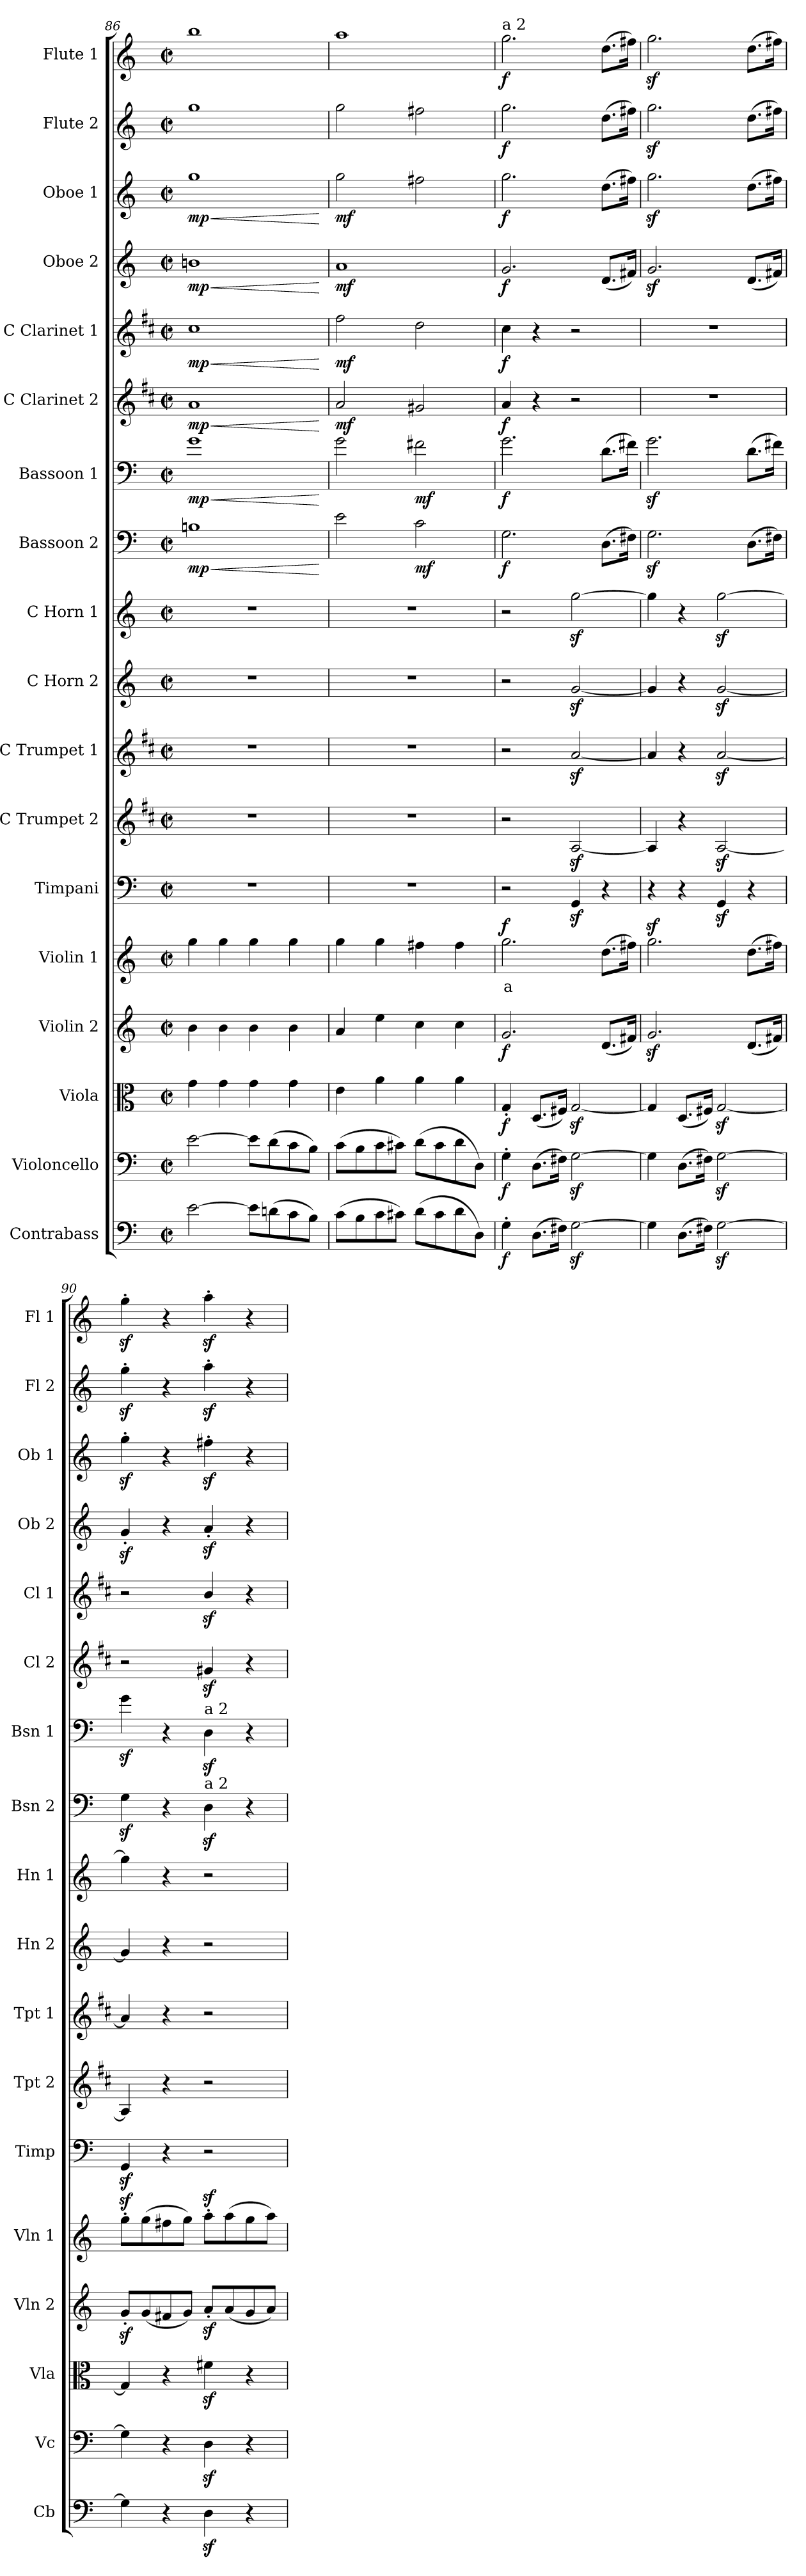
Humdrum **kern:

**kern	**dynam	**kern	**dynam	**kern	**dynam	**kern	**dynam	**kern	**text	**dynam	**kern	**kern	**kern	**kern	**kern	**kern	**dynam	**kern	**dynam	**kern	**dynam	**kern	**dynam	**kern	**dynam	**kern	**dynam	**kern	**dynam	**kern	**dynam
*part18	*part18	*part17	*part17	*part16	*part16	*part15	*part15	*part14	*part14	*part14	*part13	*part12	*part11	*part10	*part9	*part8	*part8	*part7	*part7	*part6	*part6	*part5	*part5	*part4	*part4	*part3	*part3	*part2	*part2	*part1	*part1
*staff18	*staff18	*staff17	*staff17	*staff16	*staff16	*staff15	*staff15	*staff14	*staff14	*staff14	*staff13	*staff12	*staff11	*staff10	*staff9	*staff8	*staff8	*staff7	*staff7	*staff6	*staff6	*staff5	*staff5	*staff4	*staff4	*staff3	*staff3	*staff2	*staff2	*staff1	*staff1
*I"Contrabass	*	*I"Violoncello	*	*I"Viola	*	*I"Violin 2	*	*I"Violin 1	*	*	*I"Timpani	*I"C Trumpet 2	*I"C Trumpet 1	*I"C Horn 2	*I"C Horn 1	*I"Bassoon 2	*	*I"Bassoon 1	*	*I"C Clarinet 2	*	*I"C Clarinet 1	*	*I"Oboe 2	*	*I"Oboe 1	*	*I"Flute 2	*	*I"Flute 1	*
*I'Cb	*	*I'Vc	*	*I'Vla	*	*I'Vln 2	*	*I'Vln 1	*	*	*I'Timp	*I'Tpt 2	*I'Tpt 1	*I'Hn 2	*I'Hn 1	*I'Bsn 2	*	*I'Bsn 1	*	*I'Cl 2	*	*I'Cl 1	*	*I'Ob 2	*	*I'Ob 1	*	*I'Fl 2	*	*I'Fl 1	*
*clefF4	*	*clefF4	*	*clefC3	*	*clefG2	*	*clefG2	*	*	*clefF4	*clefG2	*clefG2	*clefG2	*clefG2	*clefF4	*	*clefF4	*	*clefG2	*	*clefG2	*	*clefG2	*	*clefG2	*	*clefG2	*	*clefG2	*
*ITrd7c12	*	*	*	*	*	*	*	*	*	*	*	*ITrd1c2	*ITrd1c2	*ITrd7c12	*ITrd7c12	*	*	*	*	*ITrd1c2	*	*ITrd1c2	*	*	*	*	*	*	*	*	*
*k[]	*	*k[]	*	*k[]	*	*k[]	*	*k[]	*	*	*k[]	*k[]	*k[]	*k[]	*k[]	*k[]	*	*k[]	*	*k[]	*	*k[]	*	*k[]	*	*k[]	*	*k[]	*	*k[]	*
*M2/2	*	*M2/2	*	*M2/2	*	*M2/2	*	*M2/2	*	*	*M2/2	*M2/2	*M2/2	*M2/2	*M2/2	*M2/2	*	*M2/2	*	*M2/2	*	*M2/2	*	*M2/2	*	*M2/2	*	*M2/2	*	*M2/2	*
*met(c|)	*	*met(c|)	*	*met(c|)	*	*met(c|)	*	*met(c|)	*	*	*met(c|)	*met(c|)	*met(c|)	*met(c|)	*met(c|)	*met(c|)	*	*met(c|)	*	*met(c|)	*	*met(c|)	*	*met(c|)	*	*met(c|)	*	*met(c|)	*	*met(c|)	*
=86	=86	=86	=86	=86	=86	=86	=86	=86	=86	=86	=86	=86	=86	=86	=86	=86	=86	=86	=86	=86	=86	=86	=86	=86	=86	=86	=86	=86	=86	=86	=86
!	!	!	!	!	!	!	!	!	!	!	!	!	!	!	!	!	!LO:HP:b	!	!LO:HP:b	!	!LO:HP:b	!	!LO:HP:b	!	!LO:HP:b	!	!LO:HP:b	!	!	!	!
!	!	!	!	!	!	!	!	!	!	!	!	!	!	!	!	!	!LO:DY:n=1:b	!	!LO:DY:n=1:b	!	!LO:DY:n=1:b	!	!LO:DY:n=1:b	!	!LO:DY:n=1:b	!	!LO:DY:n=1:b	!	!	!	!
[2E\	.	[2e\	.	4g\	.	4b\	.	4gg\	.	.	1r	1r	1r	1r	1r	1Bn	< mp	1g	< mp	1g	< mp	1b	< mp	1bn	< mp	1gg	< mp	1gg	.	1bb	.
.	.	.	.	4g\	.	4b\	.	4gg\	.	.	.	.	.	.	.	.	.	.	.	.	.	.	.	.	.	.	.	.	.	.	.
8E\L]	.	8e\L]	.	4g\	.	4b\	.	4gg\	.	.	.	.	.	.	.	.	.	.	.	.	.	.	.	.	.	.	.	.	.	.	.
(8Dn\	.	(8d\	.	.	.	.	.	.	.	.	.	.	.	.	.	.	.	.	.	.	.	.	.	.	.	.	.	.	.	.	.
8C\	.	8c\	.	4g\	.	4b\	.	4gg\	.	.	.	.	.	.	.	.	.	.	.	.	.	.	.	.	.	.	.	.	.	.	.
8BB\J)	.	8B\J)	.	.	.	.	.	.	.	.	.	.	.	.	.	.	.	.	.	.	.	.	.	.	.	.	.	.	.	.	.
.	.	.	.	.	.	.	.	.	.	.	.	.	.	.	.	.	[	.	[	.	[	.	[	.	[	.	[	.	.	.	.
=87	=87	=87	=87	=87	=87	=87	=87	=87	=87	=87	=87	=87	=87	=87	=87	=87	=87	=87	=87	=87	=87	=87	=87	=87	=87	=87	=87	=87	=87	=87	=87
!	!	!	!	!	!	!	!	!	!	!	!	!	!	!	!	!	!	!	!	!	!LO:DY:b	!	!LO:DY:b	!	!LO:DY:b	!	!LO:DY:b	!	!	!	!
(8C\L	.	(8c\L	.	4e\	.	4a/	.	4gg\	.	.	1r	1r	1r	1r	1r	2e\	.	2g\	.	2g/	mf	2ee\	mf	1a	mf	2gg\	mf	2gg\	.	1aa	.
8BB\	.	8B\	.	.	.	.	.	.	.	.	.	.	.	.	.	.	.	.	.	.	.	.	.	.	.	.	.	.	.	.	.
8C\	.	8c\	.	4a\	.	4ee\	.	4gg\	.	.	.	.	.	.	.	.	.	.	.	.	.	.	.	.	.	.	.	.	.	.	.
8C#X\J)	.	8c#X\J)	.	.	.	.	.	.	.	.	.	.	.	.	.	.	.	.	.	.	.	.	.	.	.	.	.	.	.	.	.
!	!	!	!	!	!	!	!	!	!	!	!	!	!	!	!	!	!LO:DY:b	!	!LO:DY:b	!	!	!	!	!	!	!	!	!	!	!	!
(8D\L	.	(8d\L	.	4a\	.	4cc\	.	4ff#X\	.	.	.	.	.	.	.	2c\	mf	2f#X\	mf	2f#X/	.	2cc\	.	.	.	2ff#X\	.	2ff#X\	.	.	.
8C#\	.	8c#\	.	.	.	.	.	.	.	.	.	.	.	.	.	.	.	.	.	.	.	.	.	.	.	.	.	.	.	.	.
8D\	.	8d\	.	4a\	.	4cc\	.	4ff#\	.	.	.	.	.	.	.	.	.	.	.	.	.	.	.	.	.	.	.	.	.	.	.
8DD\J)	.	8D\J)	.	.	.	.	.	.	.	.	.	.	.	.	.	.	.	.	.	.	.	.	.	.	.	.	.	.	.	.	.
=88	=88	=88	=88	=88	=88	=88	=88	=88	=88	=88	=88	=88	=88	=88	=88	=88	=88	=88	=88	=88	=88	=88	=88	=88	=88	=88	=88	=88	=88	=88	=88
!	!	!	!	!	!	!	!	!	!	!	!	!	!	!	!	!	!	!	!	!	!	!	!	!	!	!	!	!	!	!LO:TX:a:t=a 2	!
!	!LO:DY:b	!	!LO:DY:b	!	!LO:DY:b	!	!LO:DY:b	!	!LO:LY:b:color=#FF0000	!LO:DY:b	!	!	!	!	!	!	!LO:DY:b	!	!LO:DY:b	!	!LO:DY:b	!	!LO:DY:b	!	!LO:DY:b	!	!LO:DY:b	!	!LO:DY:b	!	!LO:DY:b
4GG'\	f	4G'\	f	4G'/	f	2.g/	f	2.gg\	a	f	2r	2r	2r	2r	2r	2.G\	f	2.g\	f	4g/	f	4b\	f	2.g/	f	2.gg\	f	2.gg\	f	2.gg\	f
(8.DD\L	.	(8.D\L	.	(8.D/L	.	.	.	.	.	.	.	.	.	.	.	.	.	.	.	4r	.	4r	.	.	.	.	.	.	.	.	.
16FF#X\Jk)	.	16F#X\Jk)	.	16F#X/Jk)	.	.	.	.	.	.	.	.	.	.	.	.	.	.	.	.	.	.	.	.	.	.	.	.	.	.	.
[2GGz<\	.	[2Gz<\	.	[2Gz</	.	.	.	.	.	.	4GGz</	[2Gz</	[2gz</	[2Gz</	[2gz<\	.	.	.	.	2r	.	2r	.	.	.	.	.	.	.	.	.
.	.	.	.	.	.	(8.d/L	.	(8.dd\L	.	.	4r	.	.	.	.	(8.D\L	.	(8.d\L	.	.	.	.	.	(8.d/L	.	(8.dd\L	.	(8.dd\L	.	(8.dd\L	.
.	.	.	.	.	.	16f#X/Jk)	.	16ff#X\Jk)	.	.	.	.	.	.	.	16F#X\Jk)	.	16f#X\Jk)	.	.	.	.	.	16f#X/Jk)	.	16ff#X\Jk)	.	16ff#X\Jk)	.	16ff#X\Jk)	.
=89	=89	=89	=89	=89	=89	=89	=89	=89	=89	=89	=89	=89	=89	=89	=89	=89	=89	=89	=89	=89	=89	=89	=89	=89	=89	=89	=89	=89	=89	=89	=89
4GG\]	.	4G\]	.	4G/]	.	2.gz</	.	2.ggz<\	.	.	4r	4G/]	4g/]	4G/]	4g\]	2.Gz<\	.	2.gz<\	.	1r	.	1r	.	2.gz</	.	2.ggz<\	.	2.ggz<\	.	2.ggz<\	.
(8.DD\L	.	(8.D\L	.	(8.D/L	.	.	.	.	.	.	4r	4r	4r	4r	4r	.	.	.	.	.	.	.	.	.	.	.	.	.	.	.	.
16FF#X\Jk)	.	16F#X\Jk)	.	16F#X/Jk)	.	.	.	.	.	.	.	.	.	.	.	.	.	.	.	.	.	.	.	.	.	.	.	.	.	.	.
[2GGz<\	.	[2Gz<\	.	[2Gz</	.	.	.	.	.	.	4GGz</	[2Gz</	[2gz</	[2Gz</	[2gz<\	.	.	.	.	.	.	.	.	.	.	.	.	.	.	.	.
.	.	.	.	.	.	(8.d/L	.	(8.dd\L	.	.	4r	.	.	.	.	(8.D\L	.	(8.d\L	.	.	.	.	.	(8.d/L	.	(8.dd\L	.	(8.dd\L	.	(8.dd\L	.
.	.	.	.	.	.	16f#X/Jk)	.	16ff#X\Jk)	.	.	.	.	.	.	.	16F#X\Jk)	.	16f#X\Jk)	.	.	.	.	.	16f#X/Jk)	.	16ff#X\Jk)	.	16ff#X\Jk)	.	16ff#X\Jk)	.
=90	=90	=90	=90	=90	=90	=90	=90	=90	=90	=90	=90	=90	=90	=90	=90	=90	=90	=90	=90	=90	=90	=90	=90	=90	=90	=90	=90	=90	=90	=90	=90
4GG\]	.	4G\]	.	4G/]	.	8gz<'/L	.	8ggz<'\L	.	.	4GGz</	4G/]	4g/]	4G/]	4g\]	4Gz<\	.	4gz<\	.	2r	.	2r	.	4gz<'/	.	4ggz<'\	.	4ggz<'\	.	4ggz<'\	.
.	.	.	.	.	.	(8g/	.	(8gg\	.	.	.	.	.	.	.	.	.	.	.	.	.	.	.	.	.	.	.	.	.	.	.
4r	.	4r	.	4r	.	8f#X/	.	8ff#X\	.	.	4r	4r	4r	4r	4r	4r	.	4r	.	.	.	.	.	4r	.	4r	.	4r	.	4r	.
.	.	.	.	.	.	8g/J)	.	8gg\J)	.	.	.	.	.	.	.	.	.	.	.	.	.	.	.	.	.	.	.	.	.	.	.
!	!	!	!	!	!	!	!	!	!	!	!	!	!	!	!	!	!	!LO:TX:a:t=a 2	!	!	!	!	!	!	!	!	!	!	!	!	!
!	!	!	!	!	!	!	!	!	!	!	!	!	!	!	!	!LO:TX:a:t=a 2	!	!	!	!	!	!	!	!	!	!	!	!	!	!	!
4DDz<\	.	4Dz<\	.	4f#Xz<\	.	8az<'/L	.	8aaz<'\L	.	.	2r	2r	2r	2r	2r	4Dz<\	.	4Dz<\	.	4f#Xz</	.	4az</	.	4az<'/	.	4ff#Xz<'\	.	4aaz<'\	.	4aaz<'\	.
.	.	.	.	.	.	(8a/	.	(8aa\	.	.	.	.	.	.	.	.	.	.	.	.	.	.	.	.	.	.	.	.	.	.	.
4r	.	4r	.	4r	.	8g/	.	8gg\	.	.	.	.	.	.	.	4r	.	4r	.	4r	.	4r	.	4r	.	4r	.	4r	.	4r	.
.	.	.	.	.	.	8a/J)	.	8aa\J)	.	.	.	.	.	.	.	.	.	.	.	.	.	.	.	.	.	.	.	.	.	.	.
=	=	=	=	=	=	=	=	=	=	=	=	=	=	=	=	=	=	=	=	=	=	=	=	=	=	=	=	=	=	=	=
*-	*-	*-	*-	*-	*-	*-	*-	*-	*-	*-	*-	*-	*-	*-	*-	*-	*-	*-	*-	*-	*-	*-	*-	*-	*-	*-	*-	*-	*-	*-	*-
